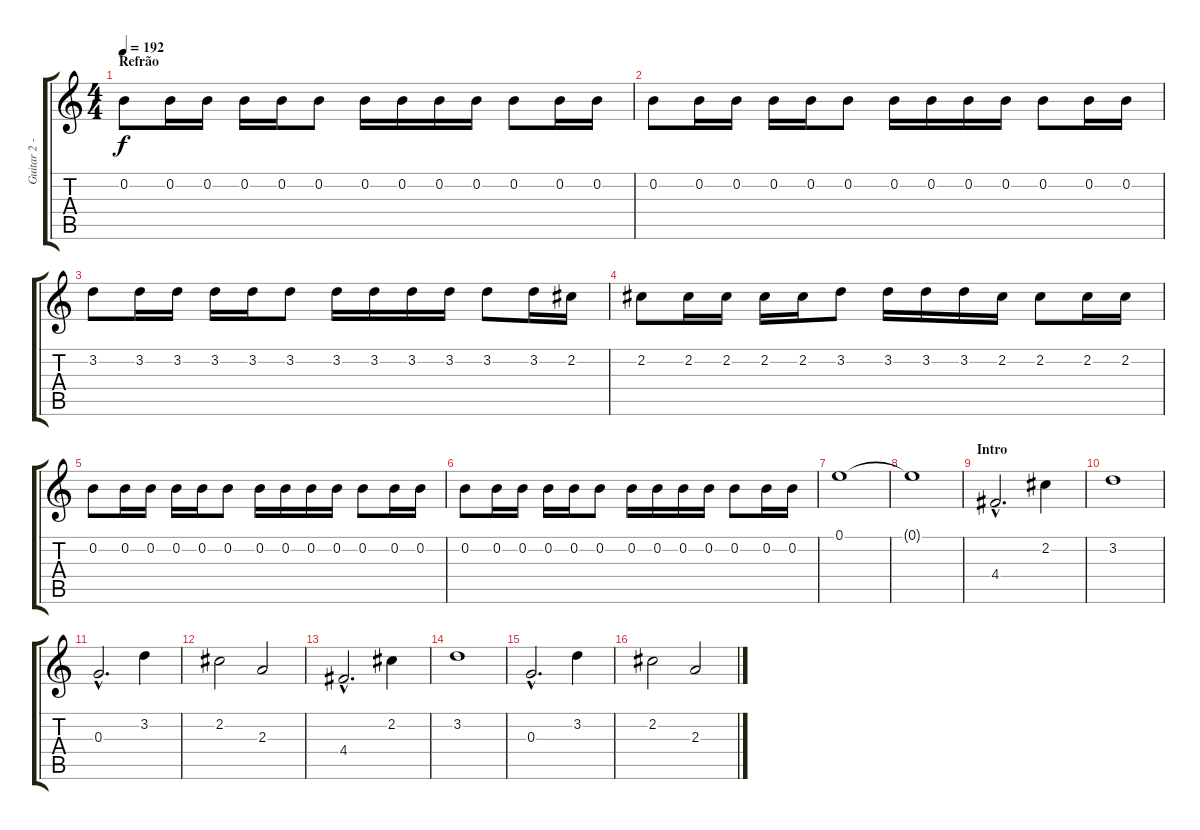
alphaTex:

\track ("Guitar 2 - Erik" "Guitar 2 -") {instrument distortionguitar}
\staff {score tabs}
\tuning (E4 B3 G3 D3 A2 E2) {hide}
\ts (4 4)
\section ("" "Refrão")
\tempo 192
\clef g2
\ks c
0.2.8{dy f} 0.2.16 0.2.16 0.2.16 0.2.16 0.2.8 0.2.16 0.2.16 0.2.16 0.2.16 0.2.8 0.2.16 0.2.16 |
0.2.8 0.2.16 0.2.16 0.2.16 0.2.16 0.2.8 0.2.16 0.2.16 0.2.16 0.2.16 0.2.8 0.2.16 0.2.16 |
3.2.8 3.2.16 3.2.16 3.2.16 3.2.16 3.2.8 3.2.16 3.2.16 3.2.16 3.2.16 3.2.8 3.2.16 2.2.16 |
2.2.8 2.2.16 2.2.16 2.2.16 2.2.16 3.2.8 3.2.16 3.2.16 3.2.16 2.2.16 2.2.8 2.2.16 2.2.16 |
0.2.8 0.2.16 0.2.16 0.2.16 0.2.16 0.2.8 0.2.16 0.2.16 0.2.16 0.2.16 0.2.8 0.2.16 0.2.16 |
0.2.8 0.2.16 0.2.16 0.2.16 0.2.16 0.2.8 0.2.16 0.2.16 0.2.16 0.2.16 0.2.8 0.2.16 0.2.16 |
0.1.1 |
0.1{t}.1 |
\section ("" "Intro")
4.4{hac}.2{d} 2.2.4 |
3.2.1 |
0.3{hac}.2{d} 3.2.4 |
2.2.2 2.3.2 |
4.4{hac}.2{d} 2.2.4 |
3.2.1 |
0.3{hac}.2{d} 3.2.4 |
2.2.2 2.3.2
